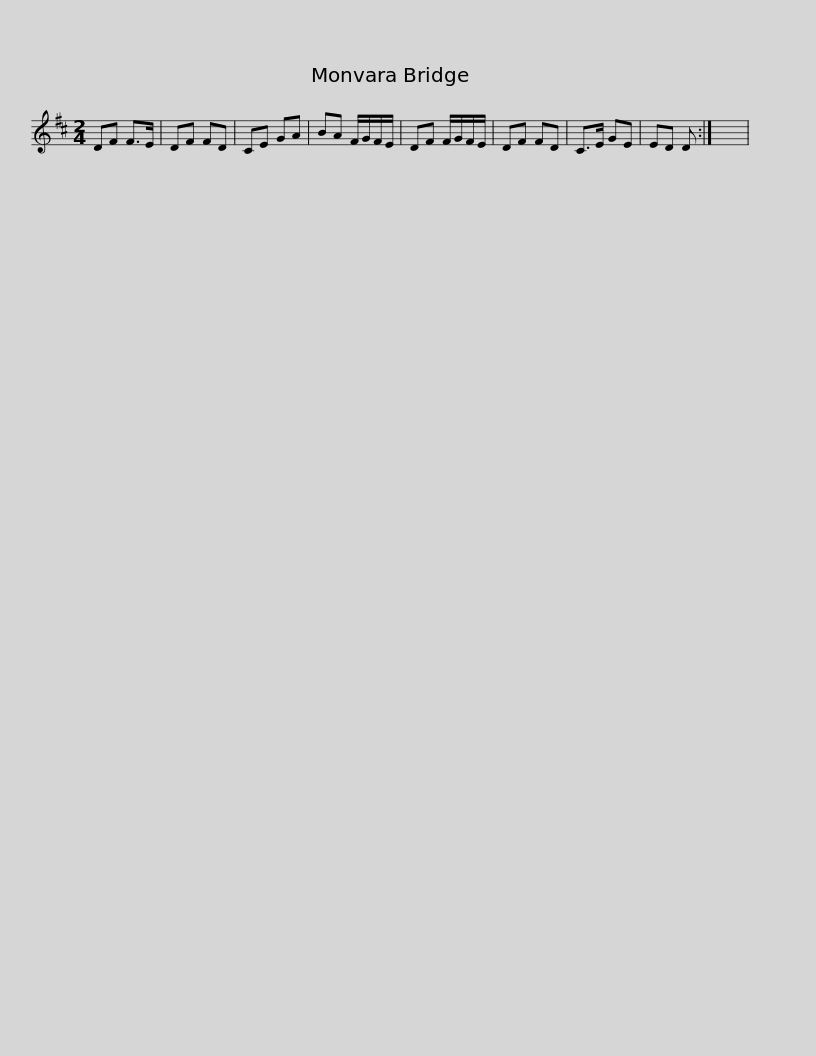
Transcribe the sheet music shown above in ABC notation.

X:1
L:1/8
M:2/4
I:linebreak $
K:D
V:1 treble
V:1
 DF F>E | DF FD | CE GA | BA F/G/F/E/ | DF F/G/F/E/ | %5
 DF FD | C>E GE | ED D :| x4 | %9
